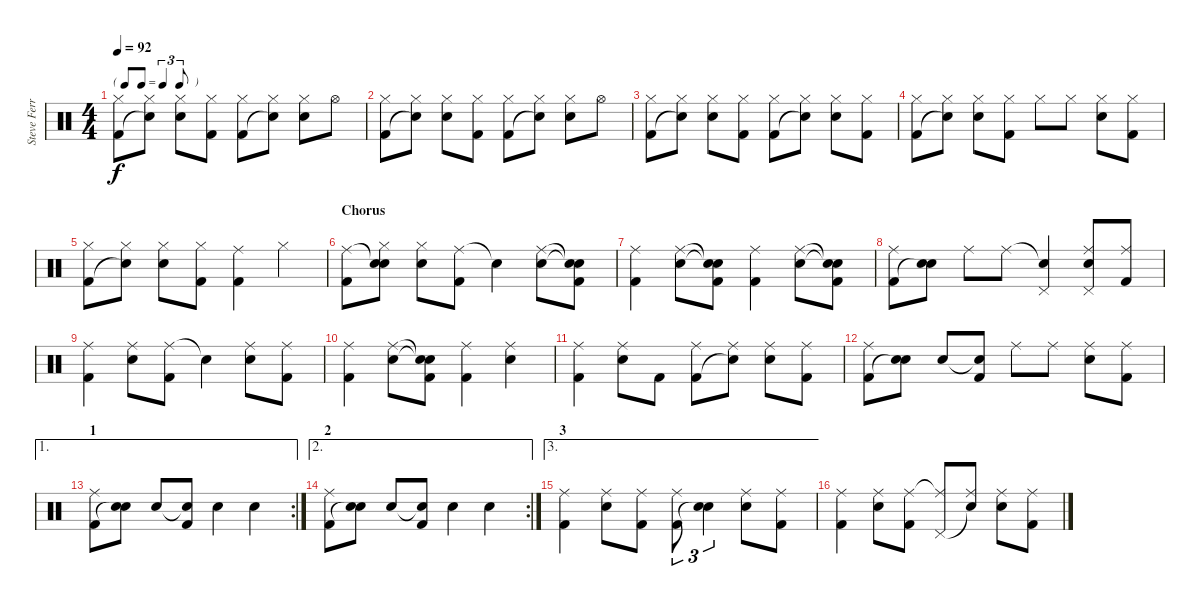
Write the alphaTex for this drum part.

\track ("Steve Ferrone" "Steve Ferr") {instrument percussion}
\staff {score}
\articulation defaults
\ts (4 4)
\tf triplet8th
\tempo 92
\clef neutral
\ks c
("Hi-Hat (closed)" "Kick (hit) 2").8{dy f} ("Hi-Hat (closed)" "Snare (hit)"{t}).8 ("Hi-Hat (closed)" "Snare (hit) 2").8 ("Hi-Hat (closed)" "Kick (hit) 2").8 ("Hi-Hat (closed)" "Kick (hit) 2").8 ("Hi-Hat (closed)" "Snare (hit)"{t}).8 ("Hi-Hat (closed)" "Snare (hit) 2").8 "Hi-Hat (open)".8 |
("Hi-Hat (closed)" "Kick (hit) 2").8 ("Hi-Hat (closed)" "Snare (hit)"{t}).8 ("Hi-Hat (closed)" "Snare (hit) 2").8 ("Hi-Hat (closed)" "Kick (hit) 2").8 ("Hi-Hat (closed)" "Kick (hit) 2").8 ("Hi-Hat (closed)" "Snare (hit)"{t}).8 ("Hi-Hat (closed)" "Snare (hit) 2").8 "Hi-Hat (open)".8 |
("Hi-Hat (closed)" "Kick (hit) 2").8 ("Hi-Hat (closed)" "Snare (hit)"{t}).8 ("Hi-Hat (closed)" "Snare (hit) 2").8 ("Hi-Hat (closed)" "Kick (hit) 2").8 ("Hi-Hat (closed)" "Kick (hit) 2").8 ("Hi-Hat (closed)" "Snare (hit)"{t}).8 ("Hi-Hat (closed)" "Snare (hit) 2").8 ("Hi-Hat (closed)" "Kick (hit) 2").8 |
("Hi-Hat (closed)" "Kick (hit) 2").8 ("Hi-Hat (closed)" "Snare (hit)"{t}).8 ("Hi-Hat (closed)" "Snare (hit) 2").8 ("Hi-Hat (closed)" "Kick (hit) 2").8 "Hi-Hat (closed)".8 "Hi-Hat (closed)".8 ("Hi-Hat (closed)" "Snare (hit) 2").8 ("Hi-Hat (closed)" "Kick (hit) 2").8 |
("Hi-Hat (closed)" "Kick (hit) 2").8 ("Hi-Hat (closed)" "Snare (hit)"{t}).8 ("Hi-Hat (closed)" "Snare (hit) 2").8 ("Hi-Hat (closed)" "Kick (hit) 2").8 ("Ride (middle)" "Kick (hit) 2").4 "Hi-Hat (closed)".4 |
\section ("" "Chorus")
("Ride (middle)" "Kick (hit) 2").8 ("Snare (hit)"{t} "Hi-Hat (closed)" "Snare (hit)").8 ("Hi-Hat (closed)" "Snare (hit) 2").8 ("Ride (middle)" "Kick (hit) 2").8 "Snare (hit)"{t}.4 ("Ride (middle)" "Snare (hit) 2").8 ("Snare (hit)"{t} "Snare (hit)"{t} "Kick (hit) 2").8 |
("Ride (middle)" "Kick (hit) 2").4 ("Ride (middle)" "Snare (hit) 2").8 ("Snare (hit)"{t} "Snare (hit)"{t} "Kick (hit) 2").8 ("Ride (middle)" "Kick (hit) 2").4 ("Ride (middle)" "Snare (hit) 2").8 ("Snare (hit)"{t} "Snare (hit)"{t} "Kick (hit) 2").8 |
("Ride (middle)" "Kick (hit) 2").8 ("Snare (hit) 2" "Snare (hit)"{t}).8 "Ride (middle)".8 "Ride (middle)".8 ("Snare (hit)"{t} "Pedal Hi-Hat (hit)").4 ("Ride (middle)" "Snare (hit) 2" "Pedal Hi-Hat (hit)").8 ("Ride (middle)" "Kick (hit) 2").8 |
("Ride (middle)" "Kick (hit) 2").4 ("Ride (middle)" "Snare (hit) 2").8 ("Ride (middle)" "Kick (hit) 2").8 "Snare (hit)"{t}.4 ("Ride (middle)" "Snare (hit) 2").8 ("Ride (middle)" "Kick (hit) 2").8 |
("Ride (middle)" "Kick (hit) 2").4 ("Ride (middle)" "Snare (hit) 2").8 ("Snare (hit)"{t} "Snare (hit)"{t} "Kick (hit) 2").8 ("Ride (middle)" "Kick (hit) 2").4 ("Ride (middle)" "Snare (hit) 2").4 |
("Ride (middle)" "Kick (hit) 2").4 ("Ride (middle)" "Snare (hit) 2").8 "Kick (hit) 2".8 ("Ride (middle)" "Kick (hit) 2").8 ("Ride (middle)" "Snare (hit)"{t}).8 ("Ride (middle)" "Snare (hit) 2").8 ("Ride (middle)" "Kick (hit) 2").8 |
("Ride (middle)" "Kick (hit) 2").8 ("Snare (hit) 2" "Snare (hit)"{t}).8 "Snare (hit) 2".8 ("Snare (hit)"{t} "Kick (hit) 2").8 "Ride (middle)".8 "Ride (middle)".8 ("Ride (middle)" "Snare (hit) 2").8 ("Ride (middle)" "Kick (hit) 2").8 |
\ae 1
\rc 2
\section ("" "1")
("Ride (middle)" "Kick (hit) 2").8 ("Snare (hit) 2" "Snare (hit)"{t}).8 "Snare (hit) 2".8 ("Snare (hit)"{t} "Kick (hit) 2").8 "Snare (hit) 2".4 "Snare (hit) 2".4 |
\ae 2
\rc 2
\section ("" "2")
("Ride (middle)" "Kick (hit) 2").8 ("Snare (hit) 2" "Snare (hit)"{t}).8 "Snare (hit) 2".8 ("Snare (hit)"{t} "Kick (hit) 2").8 "Snare (hit) 2".4 "Snare (hit) 2".4 |
\ae 3
\section ("" "3")
("Ride (middle)" "Kick (hit) 2").4 ("Ride (middle)" "Snare (hit) 2").8 ("Ride (middle)" "Kick (hit) 2").8 ("Ride (middle)" "Kick (hit) 2").8{tu (3 2)} ("Snare (hit) 2" "Snare (hit)"{t}).4{tu (3 2)} ("Ride (middle)" "Snare (hit) 2").8 ("Ride (middle)" "Kick (hit) 2").8 |
("Ride (middle)" "Kick (hit) 2").4 ("Ride (middle)" "Snare (hit) 2").8 ("Ride (middle)" "Kick (hit) 2").8 ("Ride (middle)"{t} "Pedal Hi-Hat (hit)").8 ("Ride (middle)" "Snare (hit)"{t}).8 ("Ride (middle)" "Snare (hit) 2").8 ("Ride (middle)" "Kick (hit) 2").8
